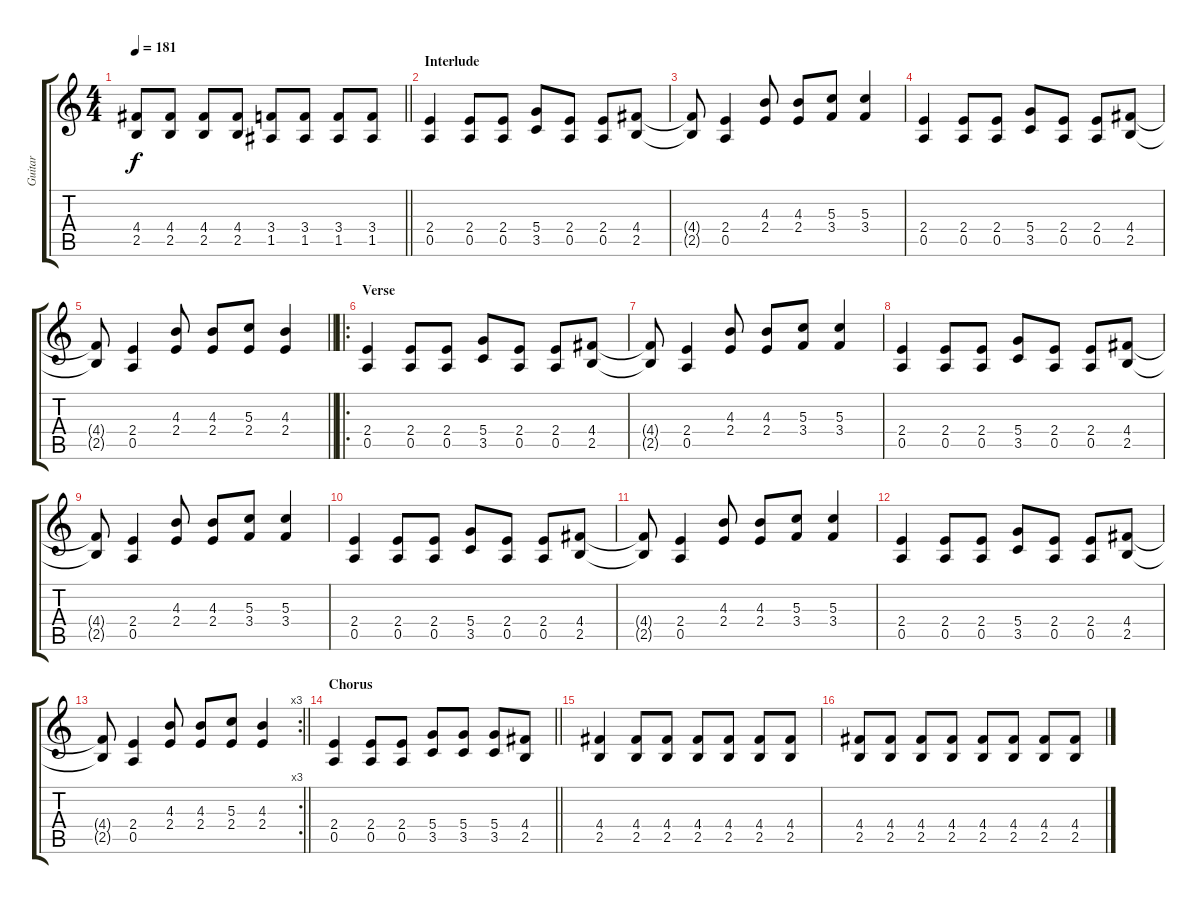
\track ("Guitar" "Guitar") {instrument overdrivenguitar}
\staff {score tabs}
\tuning (E4 B3 G3 D3 A2 E2) {hide}
\ts (4 4)
\tempo 181
\clef g2
\barLineRight lightlight
\ks c
(4.4 2.5).8{dy f} (4.4 2.5).8 (4.4 2.5).8 (4.4 2.5).8 (3.4 1.5).8 (3.4 1.5).8 (3.4 1.5).8 (3.4 1.5).8 |
\section ("" "Interlude")
(2.4 0.5).4 (2.4 0.5).8 (2.4 0.5).8 (5.4 3.5).8 (2.4 0.5).8 (2.4 0.5).8 (4.4 2.5).8 |
(4.4{t} 2.5{t}).8 (2.4 0.5).4 (4.3 2.4).8 (4.3 2.4).8 (5.3 3.4).8 (5.3 3.4).4 |
(2.4 0.5).4 (2.4 0.5).8 (2.4 0.5).8 (5.4 3.5).8 (2.4 0.5).8 (2.4 0.5).8 (4.4 2.5).8 |
\barLineRight lightlight
(4.4{t} 2.5{t}).8 (2.4 0.5).4 (4.3 2.4).8 (4.3 2.4).8 (5.3 2.4).8 (4.3 2.4).4 |
\ro
\section ("" "Verse")
(2.4 0.5).4 (2.4 0.5).8 (2.4 0.5).8 (5.4 3.5).8 (2.4 0.5).8 (2.4 0.5).8 (4.4 2.5).8 |
(4.4{t} 2.5{t}).8 (2.4 0.5).4 (4.3 2.4).8 (4.3 2.4).8 (5.3 3.4).8 (5.3 3.4).4 |
(2.4 0.5).4 (2.4 0.5).8 (2.4 0.5).8 (5.4 3.5).8 (2.4 0.5).8 (2.4 0.5).8 (4.4 2.5).8 |
(4.4{t} 2.5{t}).8 (2.4 0.5).4 (4.3 2.4).8 (4.3 2.4).8 (5.3 3.4).8 (5.3 3.4).4 |
(2.4 0.5).4 (2.4 0.5).8 (2.4 0.5).8 (5.4 3.5).8 (2.4 0.5).8 (2.4 0.5).8 (4.4 2.5).8 |
(4.4{t} 2.5{t}).8 (2.4 0.5).4 (4.3 2.4).8 (4.3 2.4).8 (5.3 3.4).8 (5.3 3.4).4 |
(2.4 0.5).4 (2.4 0.5).8 (2.4 0.5).8 (5.4 3.5).8 (2.4 0.5).8 (2.4 0.5).8 (4.4 2.5).8 |
\rc 3
\barLineRight lightlight
(4.4{t} 2.5{t}).8 (2.4 0.5).4 (4.3 2.4).8 (4.3 2.4).8 (5.3 2.4).8 (4.3 2.4).4 |
\section ("" "Chorus")
\barLineRight lightlight
(2.4 0.5).4 (2.4 0.5).8 (2.4 0.5).8 (5.4 3.5).8 (5.4 3.5).8 (5.4 3.5).8 (4.4 2.5).8 |
(4.4 2.5).4 (4.4 2.5).8 (4.4 2.5).8 (4.4 2.5).8 (4.4 2.5).8 (4.4 2.5).8 (4.4 2.5).8 |
(4.4 2.5).8 (4.4 2.5).8 (4.4 2.5).8 (4.4 2.5).8 (4.4 2.5).8 (4.4 2.5).8 (4.4 2.5).8 (4.4 2.5).8
